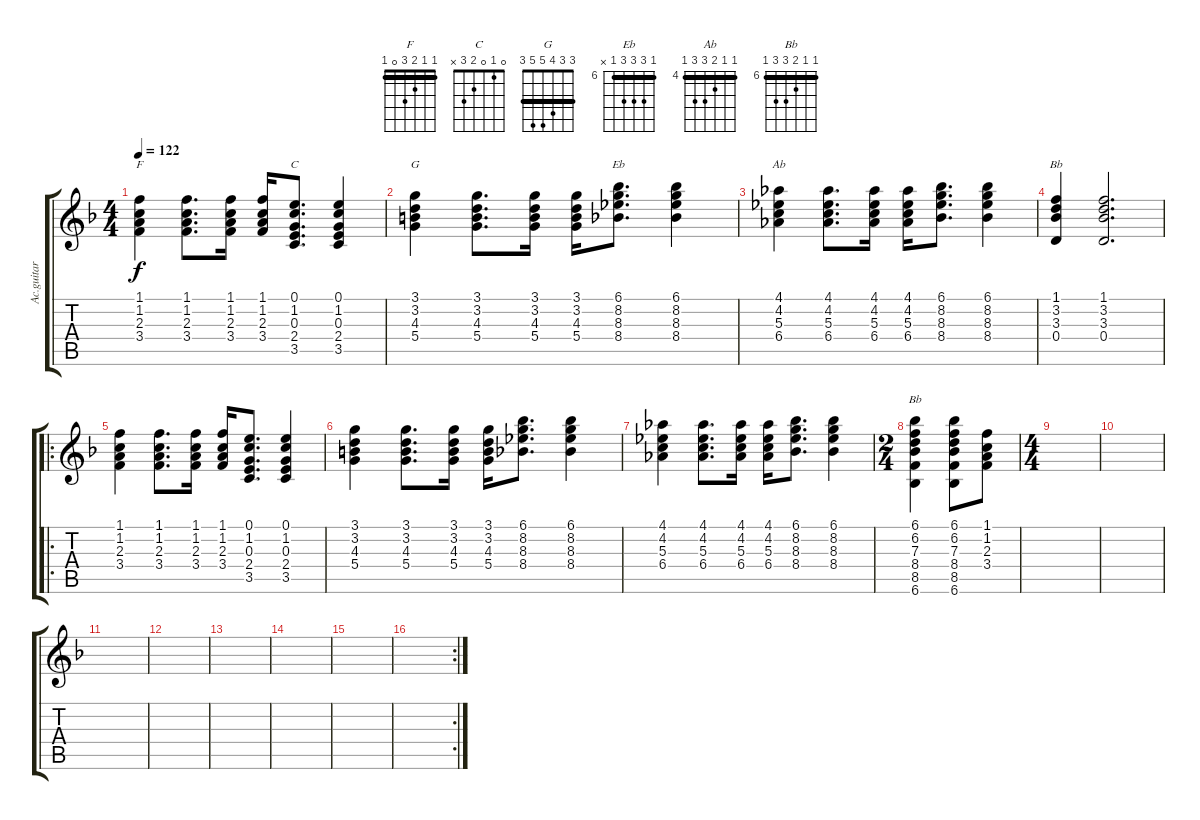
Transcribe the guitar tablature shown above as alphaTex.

\track ("Ac.guitar" "Ac.guitar") {instrument acousticguitarsteel}
\staff {score tabs}
\tuning (E4 B3 G3 D3 A2 E2) {hide}
\chord ("F" 1 1 2 3 0 1) {barre 1}
\chord ("C" 0 1 0 2 3 x)
\chord ("G" 3 3 4 5 5 3) {barre 3}
\chord ("Eb" 6 8 8 8 6 x) {firstfret 6 barre 6}
\chord ("Ab" 4 4 5 6 6 4) {firstfret 4 barre 4}
\chord ("Bb" 1 3 3 0 1 x)
\chord ("Bb" 6 6 7 8 8 6) {firstfret 6 barre 6}
\ts (4 4)
\tempo 122
\clef g2
\ks f
(1.1 1.2 2.3 3.4).4{ch "F" dy f instrument acousticguitarsteel} (1.1 1.2 2.3 3.4).8{d} (1.1 1.2 2.3 3.4).16 (1.1 1.2 2.3 3.4).16 (0.1 1.2 0.3 2.4 3.5).8{d ch "C"} (0.1 1.2 0.3 2.4 3.5).4 |
(3.1 3.2 4.3 5.4).4{ch "G"} (3.1 3.2 4.3 5.4).8{d} (3.1 3.2 4.3 5.4).16 (3.1 3.2 4.3 5.4).16 (6.1 8.2 8.3 8.4).8{d ch "Eb"} (6.1 8.2 8.3 8.4).4 |
(4.1 4.2 5.3 6.4).4{ch "Ab"} (4.1 4.2 5.3 6.4).8{d} (4.1 4.2 5.3 6.4).16 (4.1 4.2 5.3 6.4).16 (6.1 8.2 8.3 8.4).8{d} (6.1 8.2 8.3 8.4).4 |
(1.1 3.2 3.3 0.4).4{ch "Bb"} (1.1 3.2 3.3 0.4).2{d} |
\ro
(1.1 1.2 2.3 3.4).4 (1.1 1.2 2.3 3.4).8{d} (1.1 1.2 2.3 3.4).16 (1.1 1.2 2.3 3.4).16 (0.1 1.2 0.3 2.4 3.5).8{d} (0.1 1.2 0.3 2.4 3.5).4 |
(3.1 3.2 4.3 5.4).4 (3.1 3.2 4.3 5.4).8{d} (3.1 3.2 4.3 5.4).16 (3.1 3.2 4.3 5.4).16 (6.1 8.2 8.3 8.4).8{d} (6.1 8.2 8.3 8.4).4 |
(4.1 4.2 5.3 6.4).4 (4.1 4.2 5.3 6.4).8{d} (4.1 4.2 5.3 6.4).16 (4.1 4.2 5.3 6.4).16 (6.1 8.2 8.3 8.4).8{d} (6.1 8.2 8.3 8.4).4 |
\ts (2 4)
(6.1 6.2 7.3 8.4 8.5 6.6).4{ch "Bb"} (6.1 6.2 7.3 8.4 8.5 6.6).8 (1.1 1.2 2.3 3.4).8 |
\ts (4 4)
|
|
|
|
|
|
|
\rc 2
